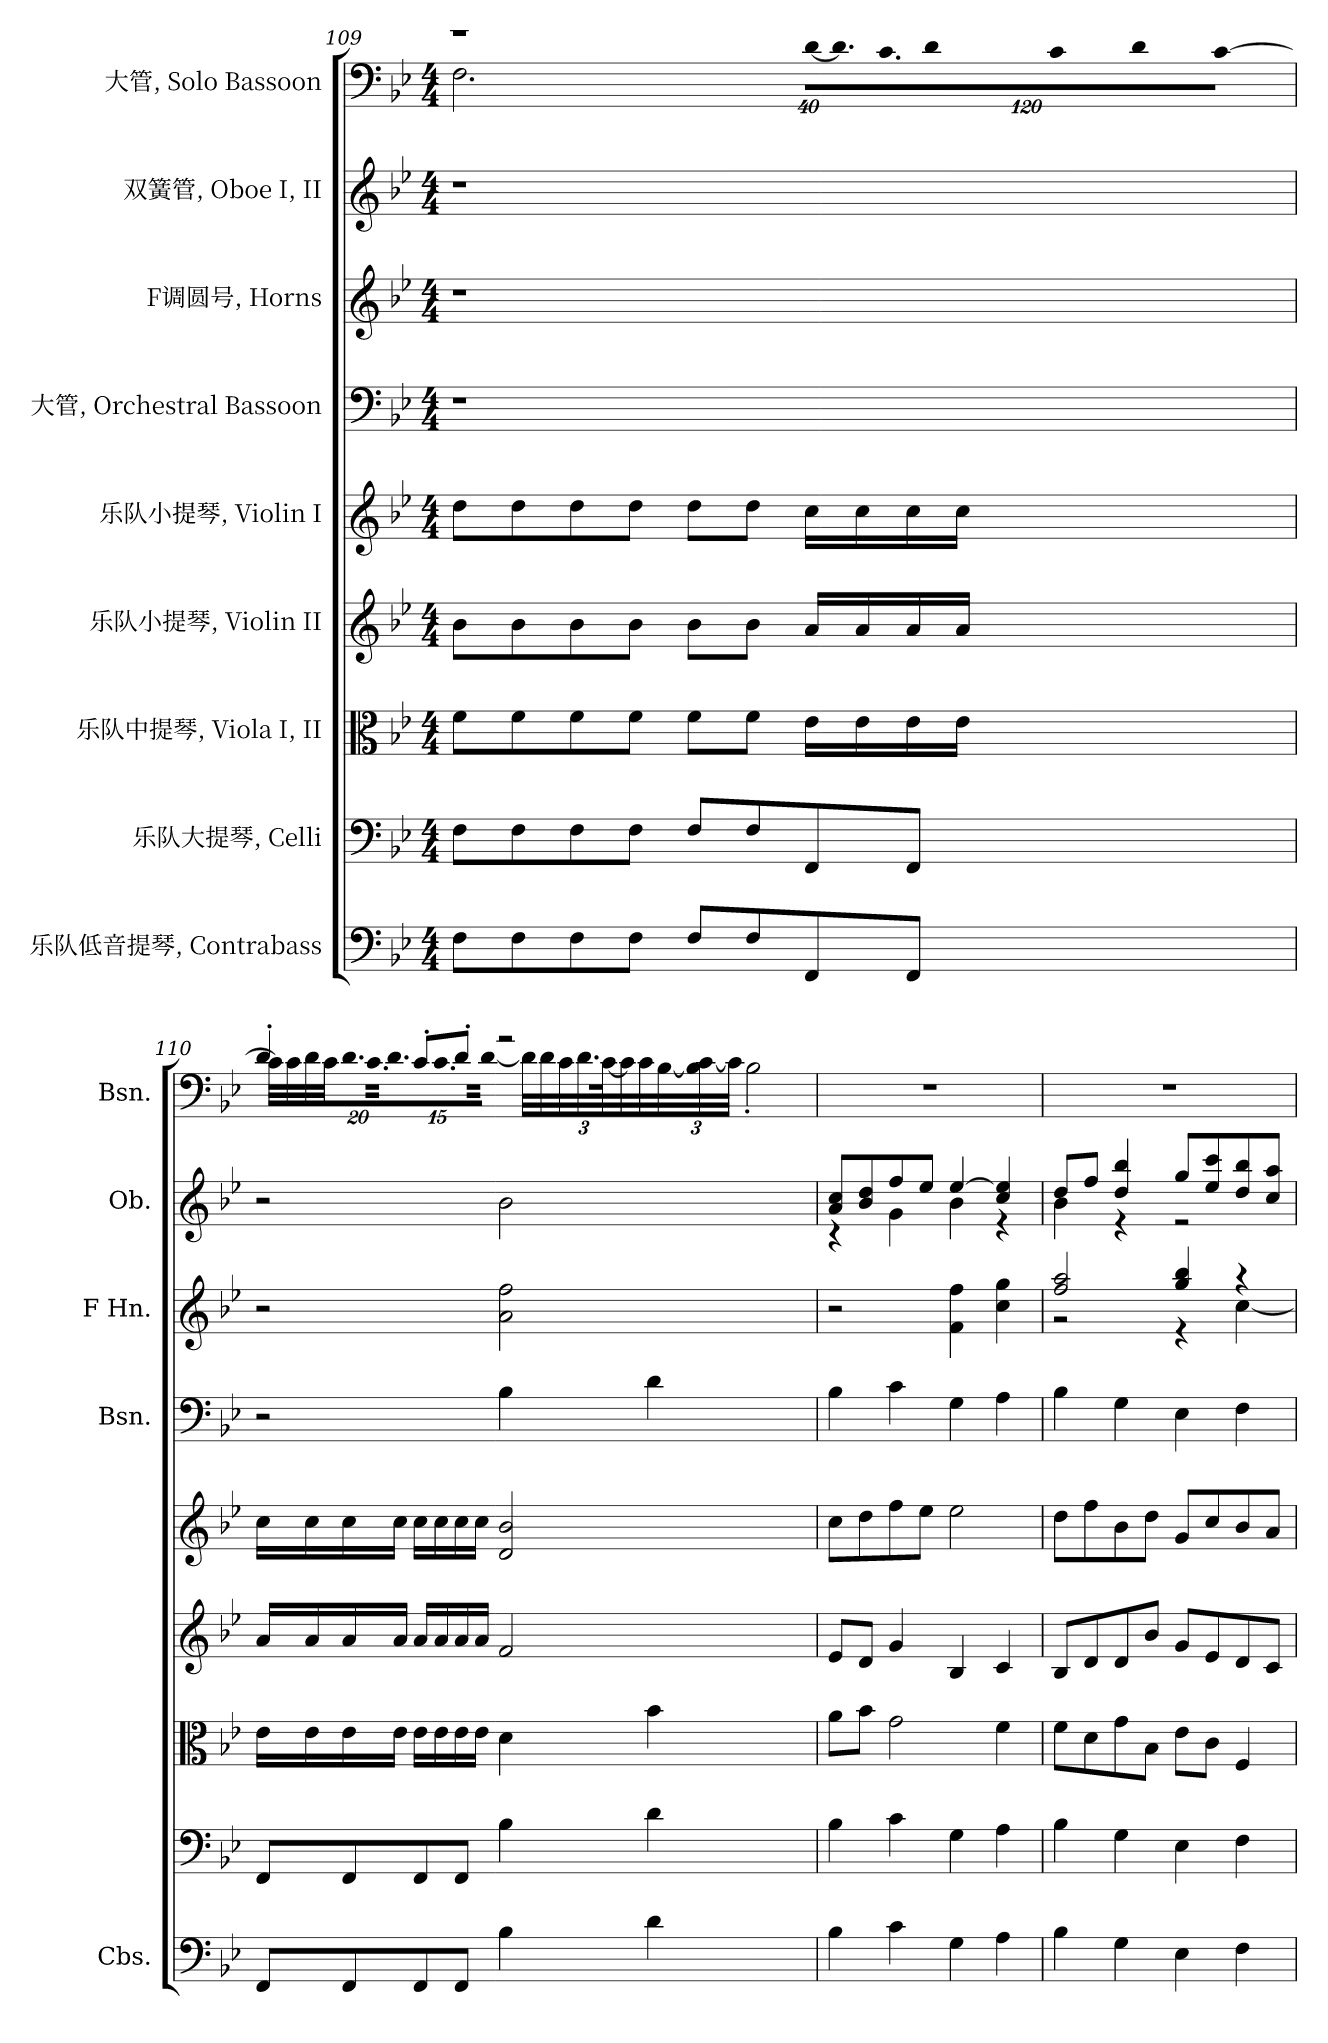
**kern	**kern	**kern	**kern	**kern	**kern	**kern	**kern	**kern
*part9	*part8	*part7	*part6	*part5	*part4	*part3	*part2	*part1
*staff9	*staff8	*staff7	*staff6	*staff5	*staff4	*staff3	*staff2	*staff1
*I"乐队低音提琴, Contrabass	*I"乐队大提琴, Celli	*I"乐队中提琴, Viola I, II	*I"乐队小提琴, Violin II	*I"乐队小提琴, Violin I	*I"大管, Orchestral Bassoon	*I"F调圆号, Horns	*I"双簧管, Oboe I, II	*I"大管, Solo Bassoon
*I'Cbs.	*	*	*	*	*I'Bsn.	*I'F Hn.	*I'Ob.	*I'Bsn.
*clefF4	*clefF4	*clefC3	*clefG2	*clefG2	*clefF4	*clefG2	*clefG2	*clefF4
*ITrd7c12	*	*	*	*	*	*ITrd4c7	*	*
*k[b-e-]	*k[b-e-]	*k[b-e-]	*k[b-e-]	*k[b-e-]	*k[b-e-]	*k[b-e-a-]	*k[b-e-]	*k[b-e-]
*M4/4	*M4/4	*M4/4	*M4/4	*M4/4	*M4/4	*M4/4	*M4/4	*M4/4
=109	=109	=109	=109	=109	=109	=109	=109	=109
*	*	*	*	*	*	*	*	*^
8FF\L	8F\L	8f\L	8b-\L	8dd\L	1r	1r	1r	1r	2.F\
8FF\	8F\	8f\	8b-\	8dd\	.	.	.	.	.
8FF\	8F\	8f\	8b-\	8dd\	.	.	.	.	.
8FF\J	8F\J	8f\J	8b-\J	8dd\J	.	.	.	.	.
8FF/L	8F/L	8f\L	8b-\L	8dd\L	.	.	.	.	.
8FF/	8F/	8f\J	8b-\J	8dd\J	.	.	.	.	.
*	*	*	*	*	*	*	*	*	*Xbrackettup
!	!	!	!	!	!	!	!	!	!LO:N:vis=32
8FFF/	8FF/	16e-\LL	16a/LL	16cc\LL	.	.	.	.	[640%23d\LLL
!	!	!	!	!	!	!	!	!	!LO:N:vis=32.
.	.	.	.	.	.	.	.	.	1920%103d\]
.	.	16e-\	16a/	16cc\	.	.	.	.	.
!	!	!	!	!	!	!	!	!	!LO:N:vis=32.
.	.	.	.	.	.	.	.	.	1920%103c\
8FFF/J	8FF/J	16e-\	16a/	16cc\	.	.	.	.	.
!	!	!	!	!	!	!	!	!	!LO:N:vis=32
.	.	.	.	.	.	.	.	.	640%23d\
!	!	!	!	!	!	!	!	!	!LO:N:vis=256%9
.	.	.	.	.	.	.	.	.	960%17c\K
.	.	16e-\JJ	16a/JJ	16cc\JJ	.	.	.	.	.
!	!	!	!	!	!	!	!	!	!LO:N:vis=32
.	.	.	.	.	.	.	.	.	640%23d\
!	!	!	!	!	!	!	!	!	!LO:N:vis=256%9
.	.	.	.	.	.	.	.	.	[960%17c\JJJk
1920ryy	1920ryy	1920ryy	1920ryy	1920ryy	1920ryy	1920ryy	1920ryy	1920ryy	.
!!LO:PB:g=z	!!
=110	=110	=110	=110	=110	=110	=110	=110	=110	=110
8FFF/L	8FF/L	16e-\LL	16a/LL	16cc\LL	2r	2r	2r	4d'/	32c\LLL]
.	.	.	.	.	.	.	.	.	32c\
.	.	16e-\	16a/	16cc\	.	.	.	.	32d\
.	.	.	.	.	.	.	.	.	32c\
!	!	!	!	!	!	!	!	!	!LO:N:vis=32.
8FFF/	8FF/	16e-\	16a/	16cc\	.	.	.	.	640%17d\L
!	!	!	!	!	!	!	!	!	!LO:N:vis=32.
.	.	.	.	.	.	.	.	.	640%17c\
.	.	.	.	.	.	.	.	.	1920ryy
!	!	!	!	!	!	!	!	!	!LO:N:vis=32.
.	.	.	.	.	.	.	.	.	640%17d\
.	.	16e-\JJ	16a/JJ	16cc\JJ	.	.	.	.	.
!	!	!	!	!	!	!	!	!	!LO:N:vis=32.
.	.	.	.	.	.	.	.	.	640%17c\
.	.	.	.	.	.	.	.	.	1920ryy
!	!	!	!	!	!	!	!	!	!LO:N:vis=256%9
.	.	.	.	.	.	.	.	.	[960%17d\JJJJ
8FFF/	8FF/	16e-\LL	16a/LL	16cc\LL	.	.	.	8c'/L	32d\LLL]
.	.	.	.	.	.	.	.	.	32d\
.	.	16e-\	16a/	16cc\	.	.	.	.	48c\
.	.	.	.	.	.	.	.	.	48.d\
.	.	.	.	.	.	.	.	.	[96c\K
8FFF/J	8FF/J	16e-\	16a/	16cc\	.	.	.	8d'/J	32c\]
.	.	.	.	.	.	.	.	.	32c\
.	.	16e-\JJ	16a/JJ	16cc\JJ	.	.	.	.	[48B-\
.	.	.	.	.	.	.	.	.	48B-\] [48c\
.	.	.	.	.	.	.	.	.	48c\JJJ]
4BB-\	4B-\	4d\	2f/	2d/ 2b-/	4B-\	2d\ 2b-\	2b-\	2r	2B-'\
4D\	4d\	4b-\	.	.	4d\	.	.	.	.
*	*	*	*	*	*	*	*	*v	*v
=111	=111	=111	=111	=111	=111	=111	=111	=111
*	*	*	*	*	*	*	*^	*
4BB-\	4B-\	8a\L	8e-/L	8cc\L	4B-\	2r	8a/ 8cc/L	4r	1r
.	.	8b-\J	8d/J	8dd\	.	.	8b-/ 8dd/	.	.
4C\	4c\	2g\	4g/	8ff\	4c\	.	8ff/	4g\	.
.	.	.	.	8ee-\J	.	.	8ee-/J	.	.
4GG\	4G\	.	4B-/	2ee-\	4G\	4B-\ 4b-\	[4ee-/	4b-\	.
4AA\	4A\	4f\	4c/	.	4A\	4f\ 4cc\	4cc/ 4ee-/]	4r	.
!!LO:PB:g=z
=112	=112	=112	=112	=112	=112	=112	=112	=112	=112
*	*	*	*	*	*	*^	*	*	*
4BB-\	4B-\	8f\L	8B-/L	8dd\L	4B-\	2b-/ 2dd/	2r	8dd/L	4b-\	1r
.	.	8d\	8d/	8ff\	.	.	.	8ff/J	.	.
4GG\	4G\	8g\	8d/	8b-\	4G\	.	.	4dd/ 4bb-/	4r	.
.	.	8B-\J	8b-/J	8dd\J	.	.	.	.	.	.
4EE-\	4E-\	8e-\L	8g/L	8g/L	4E-\	4cc/ 4ee-/	4r	8gg/L	2r	.
.	.	8c\J	8e-/	8cc/	.	.	.	8ee-/ 8ccc/	.	.
4FF\	4F\	4F/	8d/	8b-/	4F\	4r	[4f\	8dd/ 8bb-/	.	.
.	.	.	8c/J	8a/J	.	.	.	8cc/ 8aa/J	.	.
*	*	*	*	*	*	*v	*v	*	*	*
*	*	*	*	*	*	*	*v	*v	*
=	=	=	=	=	=	=	=	=
*-	*-	*-	*-	*-	*-	*-	*-	*-
